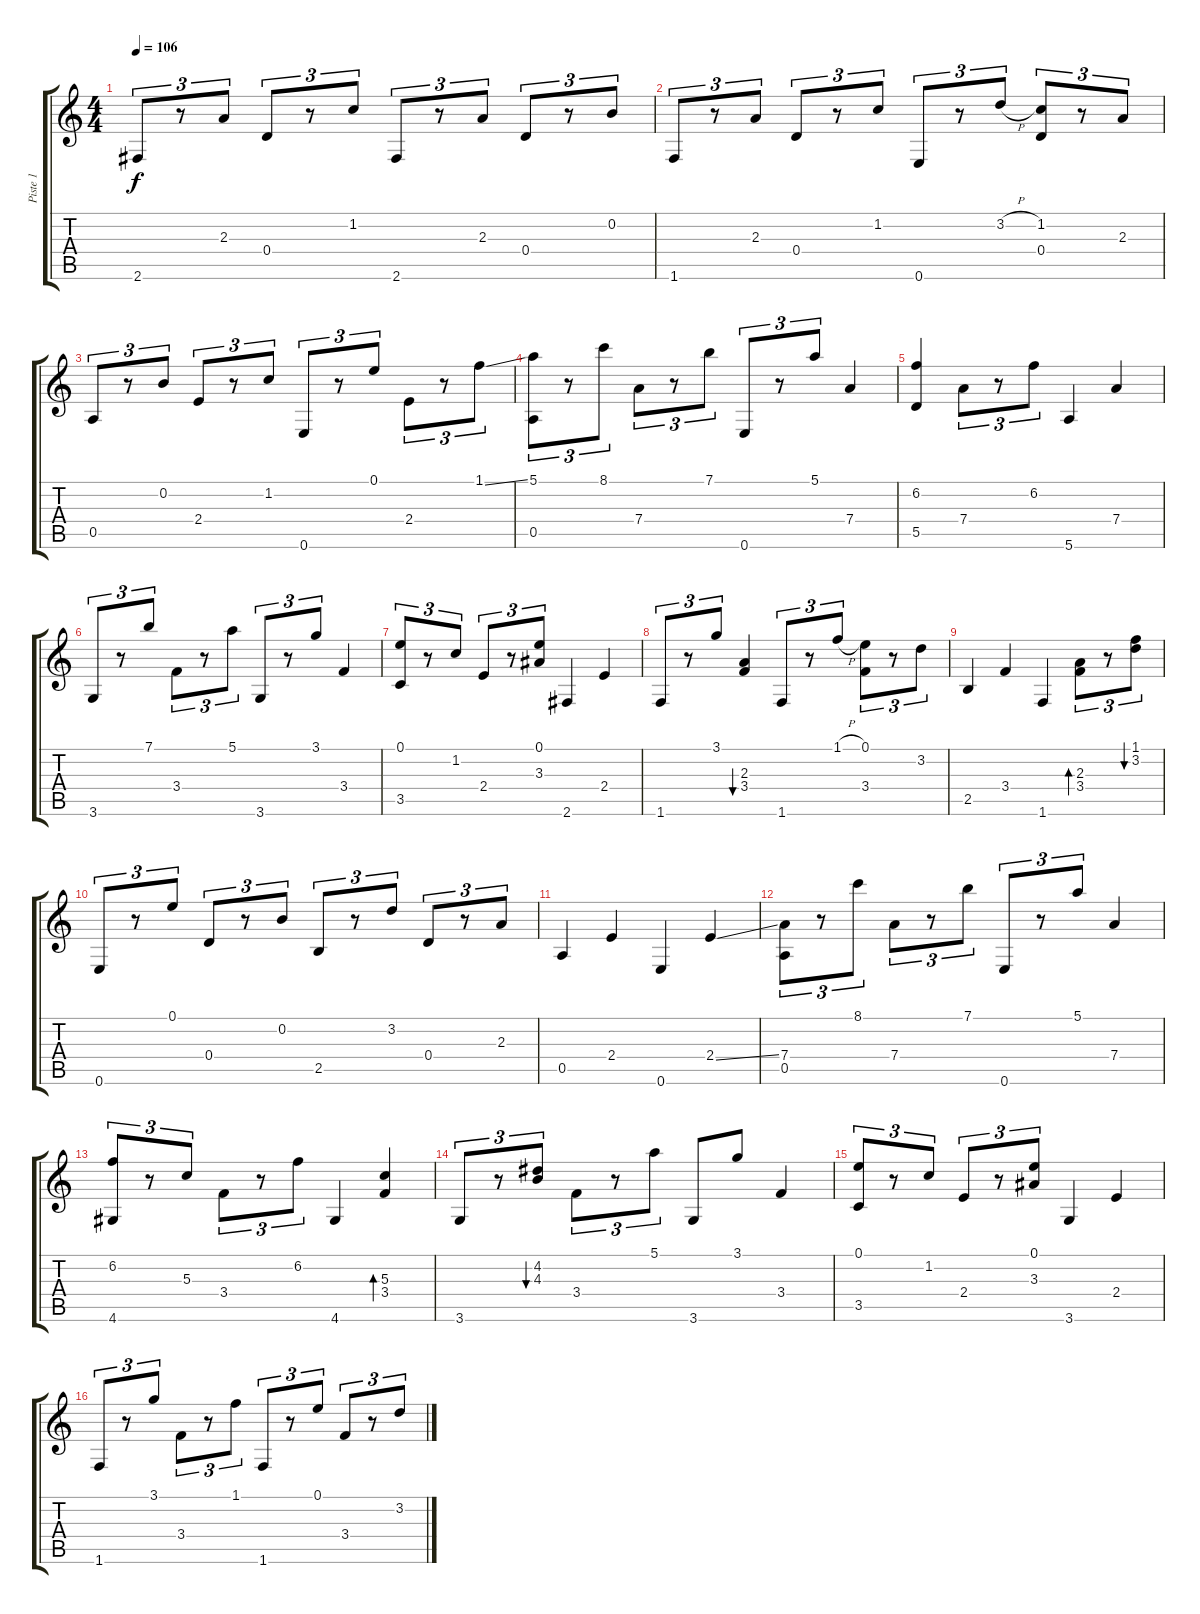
\track ("Piste 1" "Piste 1") {instrument acousticguitarnylon}
\staff {score tabs}
\tuning (E4 B3 G3 D3 A2 E2) {hide}
\ts (4 4)
\tempo 106
\clef g2
\ks c
2.6.8{tu (3 2) dy f} r.8{tu (3 2)} 2.3.8{tu (3 2)} 0.4.8{tu (3 2)} r.8{tu (3 2)} 1.2.8{tu (3 2)} 2.6.8{tu (3 2)} r.8{tu (3 2)} 2.3.8{tu (3 2)} 0.4.8{tu (3 2)} r.8{tu (3 2)} 0.2.8{tu (3 2)} |
1.6.8{tu (3 2)} r.8{tu (3 2)} 2.3.8{tu (3 2)} 0.4.8{tu (3 2)} r.8{tu (3 2)} 1.2.8{tu (3 2)} 0.6.8{tu (3 2)} r.8{tu (3 2)} 3.2{h}.8{tu (3 2)} (1.2 0.4).8{tu (3 2)} r.8{tu (3 2)} 2.3.8{tu (3 2)} |
0.5.8{tu (3 2)} r.8{tu (3 2)} 0.2.8{tu (3 2)} 2.4.8{tu (3 2)} r.8{tu (3 2)} 1.2.8{tu (3 2)} 0.6.8{tu (3 2)} r.8{tu (3 2)} 0.1.8{tu (3 2)} 2.4.8{tu (3 2)} r.8{tu (3 2)} 1.1{ss}.8{tu (3 2)} |
(5.1 0.5).8{tu (3 2)} r.8{tu (3 2)} 8.1.8{tu (3 2)} 7.4.8{tu (3 2)} r.8{tu (3 2)} 7.1.8{tu (3 2)} 0.6.8{tu (3 2)} r.8{tu (3 2)} 5.1.8{tu (3 2)} 7.4.4 |
(6.2 5.5).4 7.4.8{tu (3 2)} r.8{tu (3 2)} 6.2.8{tu (3 2)} 5.6.4 7.4.4 |
3.6.8{tu (3 2)} r.8{tu (3 2)} 7.1.8{tu (3 2)} 3.4.8{tu (3 2)} r.8{tu (3 2)} 5.1.8{tu (3 2)} 3.6.8{tu (3 2)} r.8{tu (3 2)} 3.1.8{tu (3 2)} 3.4.4 |
(0.1 3.5).8{tu (3 2)} r.8{tu (3 2)} 1.2.8{tu (3 2)} 2.4.8{tu (3 2)} r.8{tu (3 2)} (0.1 3.3).8{tu (3 2)} 2.6.4 2.4.4 |
1.6.8{tu (3 2)} r.8{tu (3 2)} 3.1.8{tu (3 2)} (2.3 3.4).4{bu 120} 1.6.8{tu (3 2)} r.8{tu (3 2)} 1.1{h}.8{tu (3 2)} (0.1 3.4).8{tu (3 2)} r.8{tu (3 2)} 3.2.8{tu (3 2)} |
2.5.4 3.4.4 1.6.4 (2.3 3.4).8{tu (3 2) bd 120} r.8{tu (3 2)} (1.1 3.2).8{tu (3 2) bu 120} |
0.6.8{tu (3 2)} r.8{tu (3 2)} 0.1.8{tu (3 2)} 0.4.8{tu (3 2)} r.8{tu (3 2)} 0.2.8{tu (3 2)} 2.5.8{tu (3 2)} r.8{tu (3 2)} 3.2.8{tu (3 2)} 0.4.8{tu (3 2)} r.8{tu (3 2)} 2.3.8{tu (3 2)} |
0.5.4 2.4.4 0.6.4 2.4{ss}.4 |
(7.4 0.5).8{tu (3 2)} r.8{tu (3 2)} 8.1.8{tu (3 2)} 7.4.8{tu (3 2)} r.8{tu (3 2)} 7.1.8{tu (3 2)} 0.6.8{tu (3 2)} r.8{tu (3 2)} 5.1.8{tu (3 2)} 7.4.4 |
(6.2 4.6).8{tu (3 2)} r.8{tu (3 2)} 5.3.8{tu (3 2)} 3.4.8{tu (3 2)} r.8{tu (3 2)} 6.2.8{tu (3 2)} 4.6.4 (5.3 3.4).4{bd 120} |
3.6.8{tu (3 2)} r.8{tu (3 2)} (4.2 4.3).8{tu (3 2) bu 120} 3.4.8{tu (3 2)} r.8{tu (3 2)} 5.1.8{tu (3 2)} 3.6.8 3.1.8 3.4.4 |
(0.1 3.5).8{tu (3 2)} r.8{tu (3 2)} 1.2.8{tu (3 2)} 2.4.8{tu (3 2)} r.8{tu (3 2)} (0.1 3.3).8{tu (3 2)} 3.6.4 2.4.4 |
1.6.8{tu (3 2)} r.8{tu (3 2)} 3.1.8{tu (3 2)} 3.4.8{tu (3 2)} r.8{tu (3 2)} 1.1.8{tu (3 2)} 1.6.8{tu (3 2)} r.8{tu (3 2)} 0.1.8{tu (3 2)} 3.4.8{tu (3 2)} r.8{tu (3 2)} 3.2.8{tu (3 2)}
